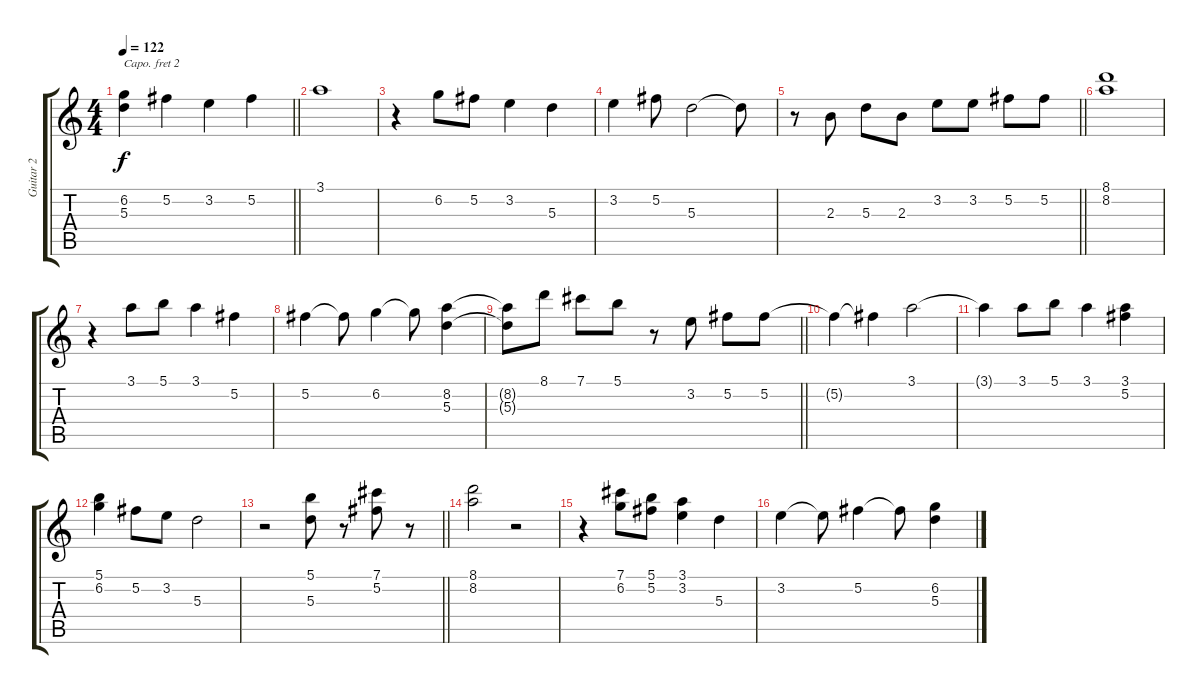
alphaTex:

\track ("Guitar 2" "Guitar 2") {instrument acousticguitarnylon}
\staff {score tabs}
\capo 2
\tuning (E4 B3 G3 D3 A2 E2) {hide}
\ts (4 4)
\tempo 122
\clef g2
\barLineRight lightlight
\ks c
(6.2{t} 5.3{t}).4{dy f} 5.2.4 3.2.4 5.2.4 |
\section ("" "")
3.1.1 |
r.4 6.2.8 5.2.8 3.2.4 5.3.4 |
3.2.4 5.2.8 5.3.2 5.3{t}.8 |
\barLineRight lightlight
r.8 2.3.8 5.3.8 2.3.8 3.2.8 3.2.8 5.2.8 5.2.8 |
(8.1 8.2).1 |
r.4 3.1.8 5.1.8 3.1.4 5.2.4 |
5.2.4 5.2{t}.8 6.2.4 6.2{t}.8 (8.2 5.3).4 |
\barLineRight lightlight
(8.2{t} 5.3{t}).8 8.1.8 7.1.8 5.1.8 r.8 3.2.8 5.2.8 5.2.8 |
5.2{t}.4 5.2{t}.4 3.1.2 |
3.1{t}.4 3.1.8 5.1.8 3.1.4 (3.1 5.2).4 |
(5.1 6.2).4 5.2.8 3.2.8 5.3.2 |
\barLineRight lightlight
r.2 (5.1 5.3).8 r.8 (7.1 5.2).8 r.8 |
(8.1 8.2).2 r.2 |
r.4 (7.1 6.2).8 (5.1 5.2).8 (3.1 3.2).4 5.3.4 |
3.2.4 3.2{t}.8 5.2.4 5.2{t}.8 (6.2 5.3).4
